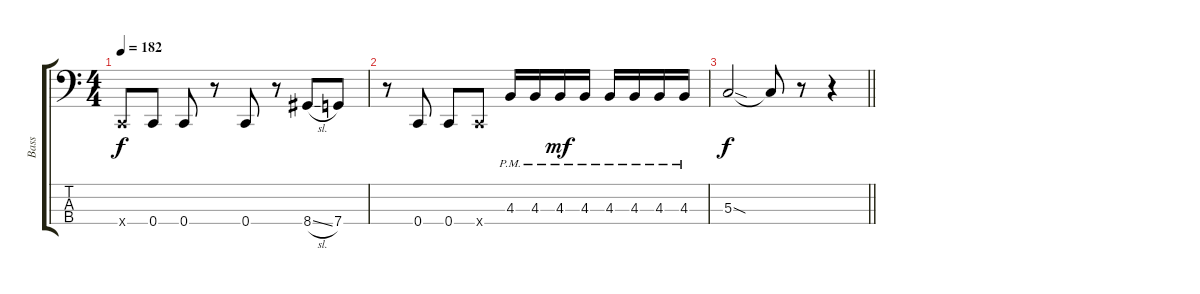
\track ("Bass" "Bass") {instrument slapbass1}
\staff {score tabs}
\tuning (F2 C2 G1 C1) {hide}
\ts (4 4)
\tempo 182
\clef f4
\ks c
0.4{x}.8{dy f} 0.4.8 0.4.8 r.8 0.4.8 r.8 8.4{sl}.8 7.4.8 |
r.8 0.4.8 0.4.8 0.4{x}.8 4.3{pm}.16 4.3{pm}.16 4.3{pm}.16{dy mf} 4.3{pm}.16 4.3{pm}.16 4.3{pm}.16 4.3{pm}.16 4.3{pm}.16 |
\barLineRight lightlight
5.3{sod}.2{dy f} 5.3{t}.8 r.8 r.4
